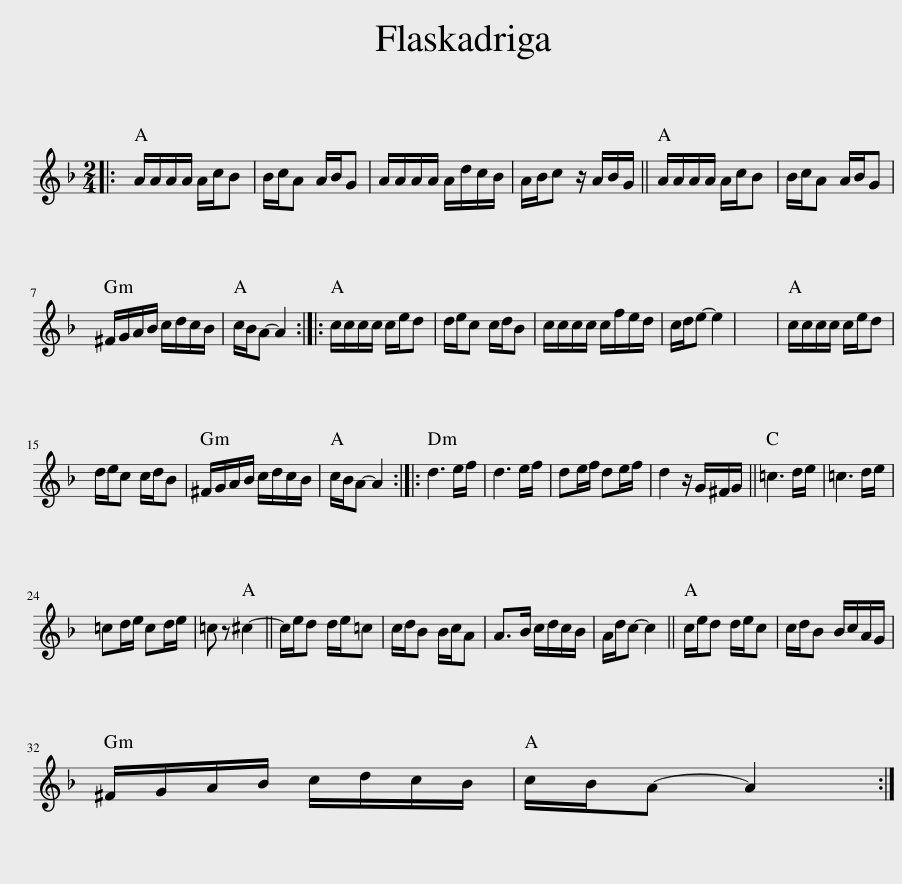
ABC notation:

X:1
L:1/8
M:2/4
I:linebreak $
K:F
V:1 treble
V:1
|: A/A/A/A/ A/c/B | B/c/A A/B/G | A/A/A/A/ A/d/c/B/ | A/B/c z/ A/B/G/ || A/A/A/A/ A/c/B | %5
 B/c/A A/B/G |$ ^F/G/A/B/ c/d/c/B/ | c/B/A- A2 :: c/c/c/c/ c/e/d | d/e/c c/d/B | %10
 c/c/c/c/ c/f/e/d/ | c/d/e- e2 | x4 | c/c/c/c/ c/e/d |$ d/e/c c/d/B | %15
 ^F/G/A/B/ c/d/c/B/ | c/B/A- A2 :: d3 e/f/ | d3 e/f/ | de/f/ de/f/ | %20
 d2 z/ G/^F/G/ || =c3 d/e/ | =c3 d/e/ |$ =cd/e/ cd/e/ | =c z ^c2- || %25
 c/e/d d/e/=c | c/d/B B/c/A | A>B c/d/c/B/ | A/d/c- c2 || c/e/d d/e/c | %30
 c/d/B B/c/A/G/ |$ ^F/G/A/B/ c/d/c/B/ | c/B/A- A2 :| %33
